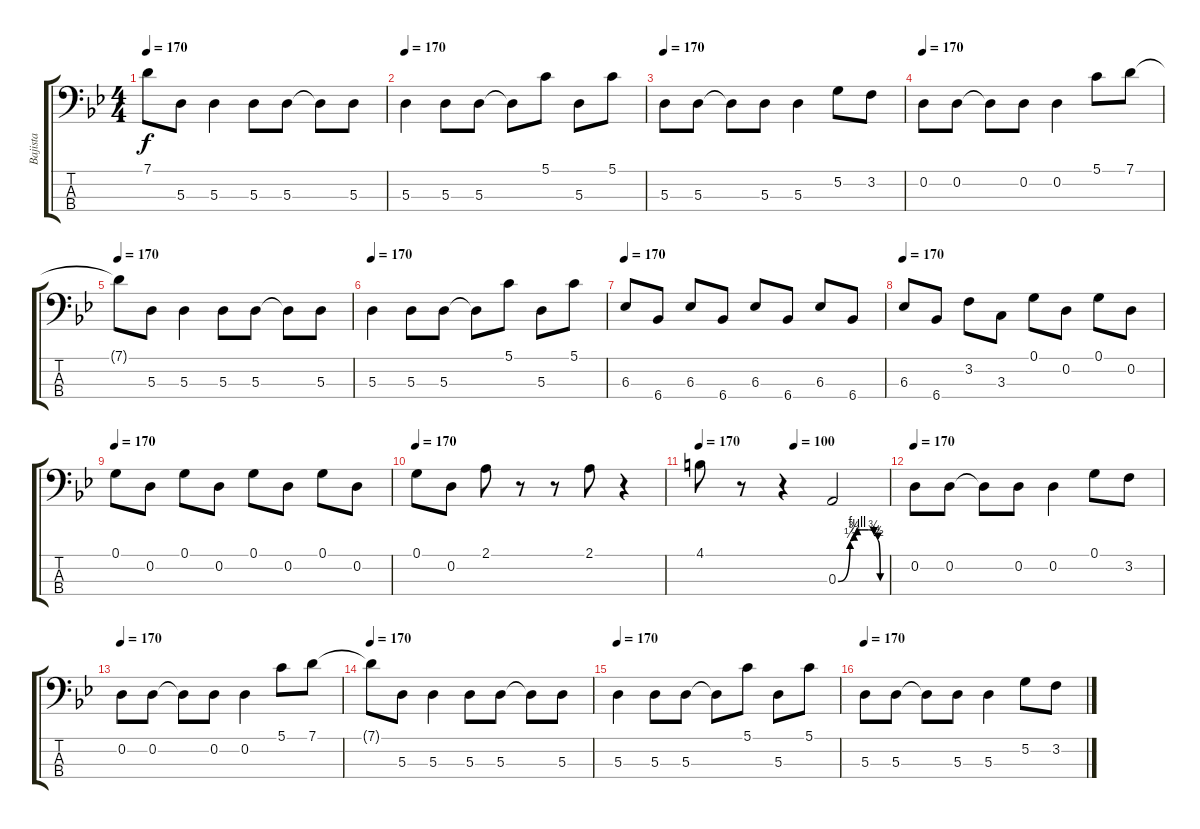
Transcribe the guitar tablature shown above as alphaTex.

\track ("Bajista" "Bajista") {instrument electricbassfinger}
\staff {score tabs}
\tuning (G2 D2 A1 E1) {hide}
\ts (4 4)
\tempo 170
\clef f4
\ks gminor
7.1{t}.8{dy f} 5.3.8 5.3.4 5.3.8 5.3.8 5.3{t}.8 5.3.8 |
\tempo 170
5.3.4 5.3.8 5.3.8 5.3{t}.8 5.1.8 5.3.8 5.1.8 |
\tempo 170
5.3.8 5.3.8 5.3{t}.8 5.3.8 5.3.4 5.2.8 3.2.8 |
\tempo 170
0.2.8 0.2.8 0.2{t}.8 0.2.8 0.2.4 5.1.8 7.1.8 |
\tempo 170
7.1{t}.8 5.3.8 5.3.4 5.3.8 5.3.8 5.3{t}.8 5.3.8 |
\tempo 170
5.3.4 5.3.8 5.3.8 5.3{t}.8 5.1.8 5.3.8 5.1.8 |
\tempo 170
6.3.8 6.4.8 6.3.8 6.4.8 6.3.8 6.4.8 6.3.8 6.4.8 |
\tempo 170
6.3.8 6.4.8 3.2.8 3.3.8 0.1.8 0.2.8 0.1.8 0.2.8 |
\tempo 170
0.1.8 0.2.8 0.1.8 0.2.8 0.1.8 0.2.8 0.1.8 0.2.8 |
\tempo 170
0.1.8 0.2.8 2.1.8 r.8 r.8 2.1.8 r.4 |
\tempo 170
\tempo (100 0.5)
4.1.8 r.8 r.4 0.3{be (custom 0 0 15 2 20 3 24 4 30 4 38 4 40 4 45 3 50 2 53 0 60 0)}.2 |
\tempo 170
0.2.8 0.2.8 0.2{t}.8 0.2.8 0.2.4 0.1.8 3.2.8 |
\tempo 170
0.2.8 0.2.8 0.2{t}.8 0.2.8 0.2.4 5.1.8 7.1.8 |
\tempo 170
7.1{t}.8 5.3.8 5.3.4 5.3.8 5.3.8 5.3{t}.8 5.3.8 |
\tempo 170
5.3.4 5.3.8 5.3.8 5.3{t}.8 5.1.8 5.3.8 5.1.8 |
\tempo 170
5.3.8 5.3.8 5.3{t}.8 5.3.8 5.3.4 5.2.8 3.2.8
